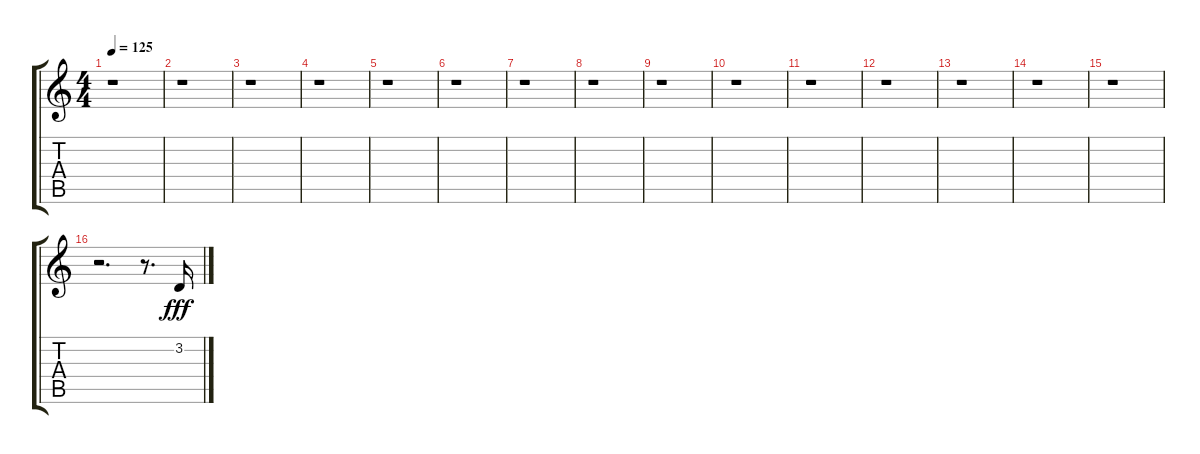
\track "" {instrument reversecymbal}
\staff {score tabs}
\tuning (E4 B3 G3 D3 A2 E2) {hide}
\ts (4 4)
\tempo 125
\clef g2
\ks c
r.1{dy f} |
r.1 |
r.1 |
r.1 |
r.1 |
r.1 |
r.1 |
r.1 |
r.1 |
r.1 |
r.1 |
r.1 |
r.1 |
r.1 |
r.1 |
r.2{d} r.8{d} 3.2.16{dy fff}
